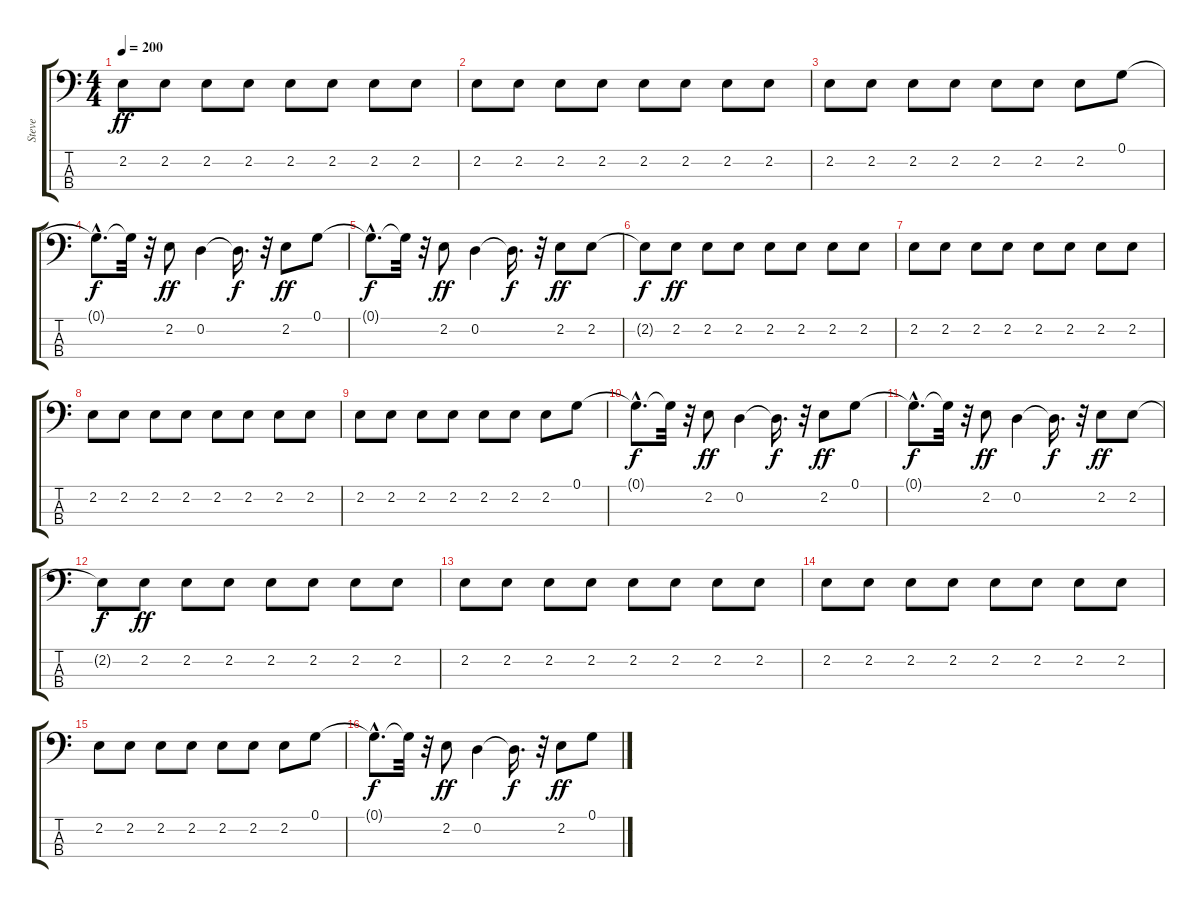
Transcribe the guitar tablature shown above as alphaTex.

\track ("Steve" "Steve") {instrument electricbassfinger}
\staff {score tabs}
\tuning (G2 D2 A1 E1) {hide}
\ts (4 4)
\tempo 200
\clef f4
\ks c
2.2.8{dy ff} 2.2.8 2.2.8 2.2.8 2.2.8 2.2.8 2.2.8 2.2.8 |
2.2.8 2.2.8 2.2.8 2.2.8 2.2.8 2.2.8 2.2.8 2.2.8 |
2.2.8 2.2.8 2.2.8 2.2.8 2.2.8 2.2.8 2.2.8 0.1.8 |
0.1{hac t}.8{d dy f} 0.1{t}.32 r.32 2.2.8{dy ff} 0.2.4 0.2{t}.16{d dy f} r.32 2.2.8{dy ff} 0.1.8 |
0.1{hac t}.8{d dy f} 0.1{t}.32 r.32 2.2.8{dy ff} 0.2.4 0.2{t}.16{d dy f} r.32 2.2.8{dy ff} 2.2.8 |
2.2{t}.8{dy f} 2.2.8{dy ff} 2.2.8 2.2.8 2.2.8 2.2.8 2.2.8 2.2.8 |
2.2.8 2.2.8 2.2.8 2.2.8 2.2.8 2.2.8 2.2.8 2.2.8 |
2.2.8 2.2.8 2.2.8 2.2.8 2.2.8 2.2.8 2.2.8 2.2.8 |
2.2.8 2.2.8 2.2.8 2.2.8 2.2.8 2.2.8 2.2.8 0.1.8 |
0.1{hac t}.8{d dy f} 0.1{t}.32 r.32 2.2.8{dy ff} 0.2.4 0.2{t}.16{d dy f} r.32 2.2.8{dy ff} 0.1.8 |
0.1{hac t}.8{d dy f} 0.1{t}.32 r.32 2.2.8{dy ff} 0.2.4 0.2{t}.16{d dy f} r.32 2.2.8{dy ff} 2.2.8 |
2.2{t}.8{dy f} 2.2.8{dy ff} 2.2.8 2.2.8 2.2.8 2.2.8 2.2.8 2.2.8 |
2.2.8 2.2.8 2.2.8 2.2.8 2.2.8 2.2.8 2.2.8 2.2.8 |
2.2.8 2.2.8 2.2.8 2.2.8 2.2.8 2.2.8 2.2.8 2.2.8 |
2.2.8 2.2.8 2.2.8 2.2.8 2.2.8 2.2.8 2.2.8 0.1.8 |
0.1{hac t}.8{d dy f} 0.1{t}.32 r.32 2.2.8{dy ff} 0.2.4 0.2{t}.16{d dy f} r.32 2.2.8{dy ff} 0.1.8
